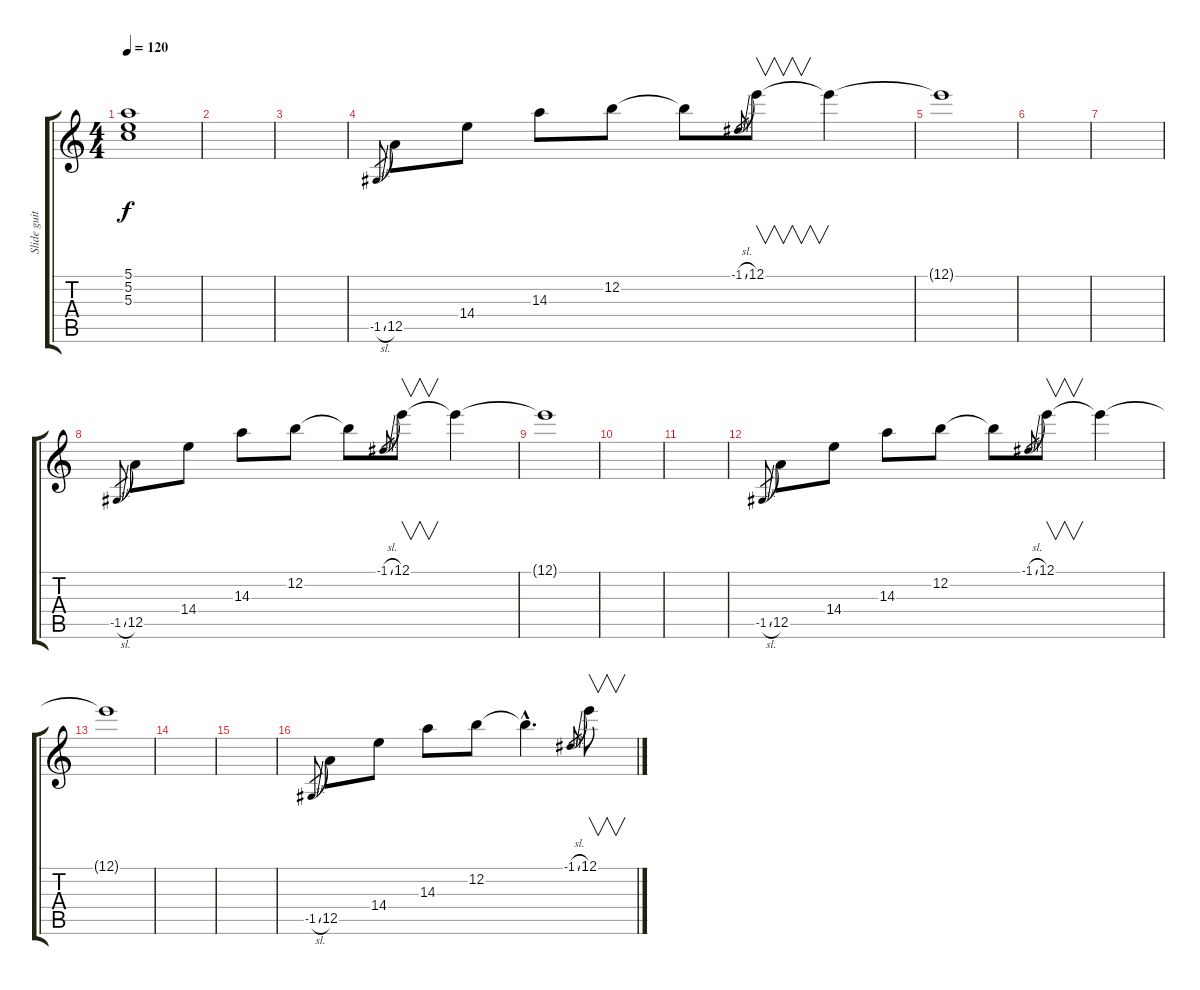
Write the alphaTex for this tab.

\track ("Slide guit" "Slide guit") {instrument overdrivenguitar}
\staff {score tabs}
\tuning (E4 B3 G3 D3 A2 E2) {hide}
\ts (4 4)
\tempo 120
\clef g2
\ks c
(5.1{t} 5.2{t} 5.3{t}).1{dy f} |
|
|
-1.5{sl}.8{gr} 12.5.8 14.4.8 14.3.8 12.2.8 12.2{t}.8 -1.1{sl}.8{gr} 12.1.8{v} 12.1{t}.4 |
12.1{t}.1 |
|
|
-1.5{sl}.8{gr} 12.5.8 14.4.8 14.3.8 12.2.8 12.2{t}.8 -1.1{sl}.8{gr} 12.1.8{v} 12.1{t}.4 |
12.1{t}.1 |
|
|
-1.5{sl}.8{gr} 12.5.8 14.4.8 14.3.8 12.2.8 12.2{t}.8 -1.1{sl}.8{gr} 12.1.8{v} 12.1{t}.4 |
12.1{t}.1 |
|
|
-1.5{sl}.8{gr} 12.5.8 14.4.8 14.3.8 12.2.8 12.2{hac t}.4{d} -1.1{sl}.8{gr} 12.1.8{v}
